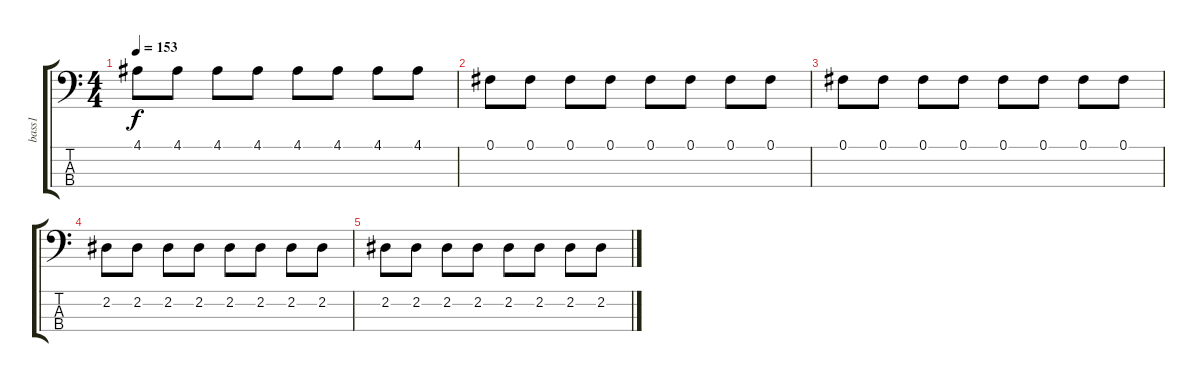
\track ("bass1" "bass1") {instrument electricbasspick}
\staff {score tabs}
\tuning (Gb2 Db2 Ab1 Eb1) {hide}
\ts (4 4)
\tempo 153
\clef f4
\ks c
4.1.8{dy f} 4.1.8 4.1.8 4.1.8 4.1.8 4.1.8 4.1.8 4.1.8 |
0.1.8 0.1.8 0.1.8 0.1.8 0.1.8 0.1.8 0.1.8 0.1.8 |
0.1.8 0.1.8 0.1.8 0.1.8 0.1.8 0.1.8 0.1.8 0.1.8 |
2.2.8 2.2.8 2.2.8 2.2.8 2.2.8 2.2.8 2.2.8 2.2.8 |
2.2.8 2.2.8 2.2.8 2.2.8 2.2.8 2.2.8 2.2.8 2.2.8
